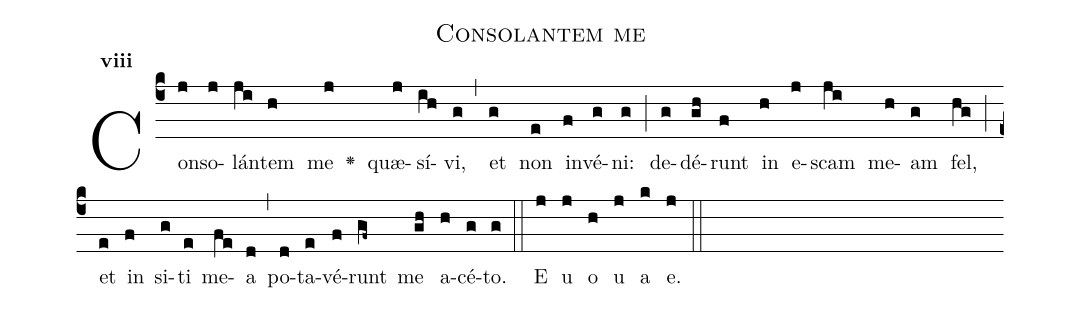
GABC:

name:Consolantem me;
office-part:Antiphona;
mode:8;
%%
initial-style: 1;
name: Consolantem me;
book: Antiphonale Romanum, p. {140};
occasion: Psalterium Hebdomada III Feria VI;
office-part: Officium Lectionis Ant 2;
user-notes: ;
commentary: ;
annotation: 8c;
centering-scheme: english;
fontsize: 12;
font: OFLSortsMillGoudy;
height: 11;
width: 4.5;
%%
(c4)Con(j)so(j)lán(ji)tem(h) me(j) <v>\greheightstar</v>() quæ(j)sí(ih)vi,(g) (,) et(g) non(e) in(f)vé(g)ni:(g) (;) de(g)dé(gh)runt(f) in(h) e(j)scam(ji) me(h)am(g) fel,(hg) (;) et(e) in(f) si(g)ti(e) me(fe)a(d) (,) po(d)ta(e)vé(f)runt(gf~) me(gh) a(h)cé(g)to.(g) (::)
E(j) u(j) o(h) u(j) a(k) e.(j) (::)
